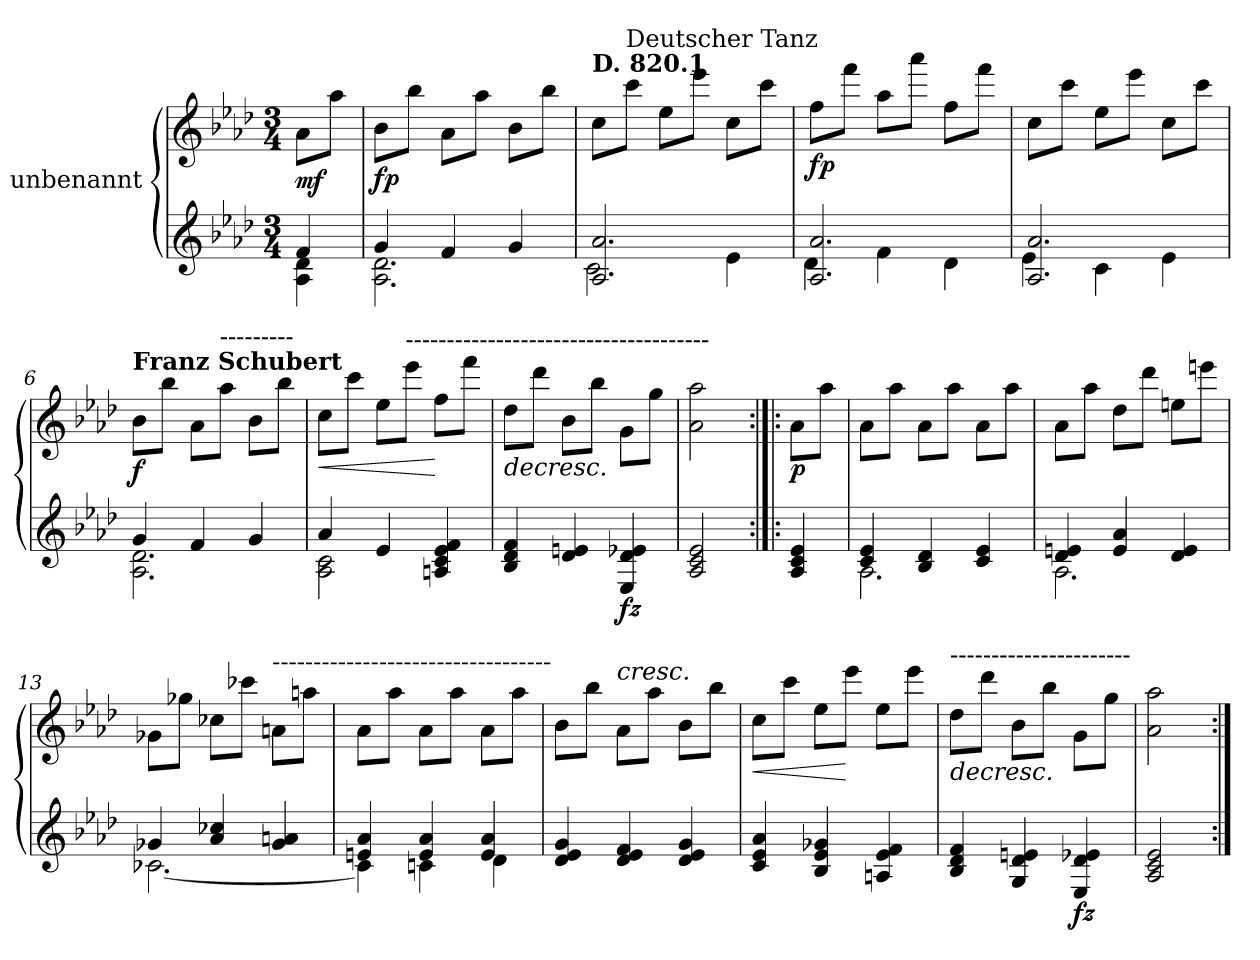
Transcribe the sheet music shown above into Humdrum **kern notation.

**kern	**kern	**dynam
*part1	*part1	*part1
*staff2	*staff1	*staff1/2
*I"unbenannt	*	*
*clefG2	*clefG2	*
*k[b-e-a-d-]	*k[b-e-a-d-]	*
*M3/4	*M3/4	*
=1	=1	=1
*^	*	*
!	!	!	!LO:DY:b
4f/	4A-\ 4d-\	8a-\L	mf
.	.	8aa-\J	.
=2	=2	=2	=2
!	!	!	!LO:DY:b
4g/	2.A-\ 2.d-\	8b-\L	fp
.	.	8bb-\J	.
4f/	.	8a-\L	.
.	.	8aa-\J	.
4g/	.	8b-\L	.
.	.	8bb-\J	.
=3	=3	=3	=3
!	!	!LO:TX:a:B:t=D. 820.1	!
2.A-/ 2.a-/	2c\	8cc\L	.
!	!	!LO:TX:a:t=Deutscher Tanz	!
.	.	8ccc\J	.
.	.	8ee-\L	.
.	.	8eee-\J	.
.	4e-\	8cc\L	.
.	.	8ccc\J	.
=4	=4	=4	=4
!	!	!	!LO:DY:b
2.A-/ 2.a-/	4d-\	8ff\L	fp
.	.	8fff\J	.
.	4f\	8aa-\L	.
.	.	8aaa-\J	.
.	4d-\	8ff\L	.
.	.	8fff\J	.
!!LO:LB:g=z
=5	=5	=5	=5
2.A-/ 2.a-/	4e-\	8cc\L	.
.	.	8ccc\J	.
.	4c\	8ee-\L	.
.	.	8eee-\J	.
.	4e-\	8cc\L	.
.	.	8ccc\J	.
=6	=6	=6	=6
!	!	!LO:TX:a:B:t=Franz Schubert	!
!	!	!	!LO:DY:b
4g/	2.A-\ 2.d-\	8b-\L	f
.	.	8bb-\J	.
4f/	.	8a-\L	.
!	!	!LO:TX:a:t=---------	!
.	.	8aa-\J	.
4g/	.	8b-\L	.
.	.	8bb-\J	.
!!LO:LB:g=z
=7	=7	=7	=7
!	!	!	!LO:HP:b
4a-/	2A-\ 2c\	8cc\L	<
.	.	8ccc\J	.
4e-/	.	8ee-\L	.
!	!	!LO:TX:a:t=-------------------------------------	!
.	.	8eee-\J	.
4An/ 4c/ 4e-/ 4f/	4ryy	8ff\L	[
.	.	8fff\J	.
*v	*v	*	*
=8	=8	=8
!	!	!LO:HP:b
4B-/ 4d-/ 4f/	8dd-\L	>
.	8ddd-\J	.
4d-/ 4en/	8b-\L	.
.	8bb-\J	.
!	!	!LO:DY:b=2
4E-/ 4d-/ 4e-X/	8g\L	fz
.	8gg\J	]
=9	=9	=9
2A-/ 2c/ 2e-/	2a-\ 2aa-\	.
=10:|!|:	=10:|!|:	=10:|!|:
!	!	!LO:DY:b
4A-/ 4c/ 4e-/	8a-\L	p
.	8aa-\J	.
=11	=11	=11
*^	*	*
4c/ 4e-/	2.A-\	8a-\L	.
.	.	8aa-\J	.
4B-/ 4d-/	.	8a-\L	.
.	.	8aa-\J	.
4c/ 4e-/	.	8a-\L	.
.	.	8aa-\J	.
!!LO:LB:g=z
=12	=12	=12	=12
4d-/ 4en/	2.A-\	8a-\L	.
.	.	8aa-\J	.
4e/ 4a-/	.	8dd-\L	.
.	.	8ddd-\J	.
4d-/ 4e/	.	8een\L	.
.	.	8eeen\J	.
!!LO:LB:g=z
=13	=13	=13	=13
4g-X/	[2.c-X\	8g-X\L	.
.	.	8gg-X\J	.
4a-/ 4cc-X/	.	8cc-X\L	.
.	.	8ccc-X\J	.
!	!	!LO:TX:a:t=----------------------------------	!
4g-/ 4an/	.	8an\L	.
.	.	8aan\J	.
=14	=14	=14	=14
4en/ 4a-/	4c-\]	8a-\L	.
.	.	8aa-\J	.
4e/ 4a-/	4cn\	8a-\L	.
.	.	8aa-\J	.
4e/ 4a-/	4d-\	8a-\L	.
.	.	8aa-\J	.
*v	*v	*	*
=15	=15	=15
4d-/ 4e-/ 4g/	8b-\L	.
.	8bb-\J	.
!	!LO:TX:a:i:t=cresc.	!
4d-/ 4e-/ 4f/	8a-\L	.
.	8aa-\J	.
4d-/ 4e-/ 4g/	8b-\L	.
.	8bb-\J	.
!!LO:LB:g=z
=16	=16	=16
!	!	!LO:HP:b
4c/ 4e-/ 4a-/	8cc\L	<
.	8ccc\J	.
4B-/ 4e-/ 4g-X/	8ee-\L	.
.	8eee-\J	[
4An/ 4e-/ 4f/	8ee-\L	.
.	8eee-\J	.
=17	=17	=17
!	!LO:TX:a:t=----------------------	!
!	!	!LO:HP:b
4B-/ 4d-/ 4f/	8dd-\L	>
.	8ddd-\J	.
4G/ 4d-/ 4en/	8b-\L	.
.	8bb-\J	.
!	!	!LO:DY:b=2
4E-/ 4d-/ 4e-X/	8g\L	fz
.	8gg\J	]
=18	=18	=18
2A-/ 2c/ 2e-/	2a-\ 2aa-\	.
=:|!	=:|!	=:|!
*-	*-	*-
